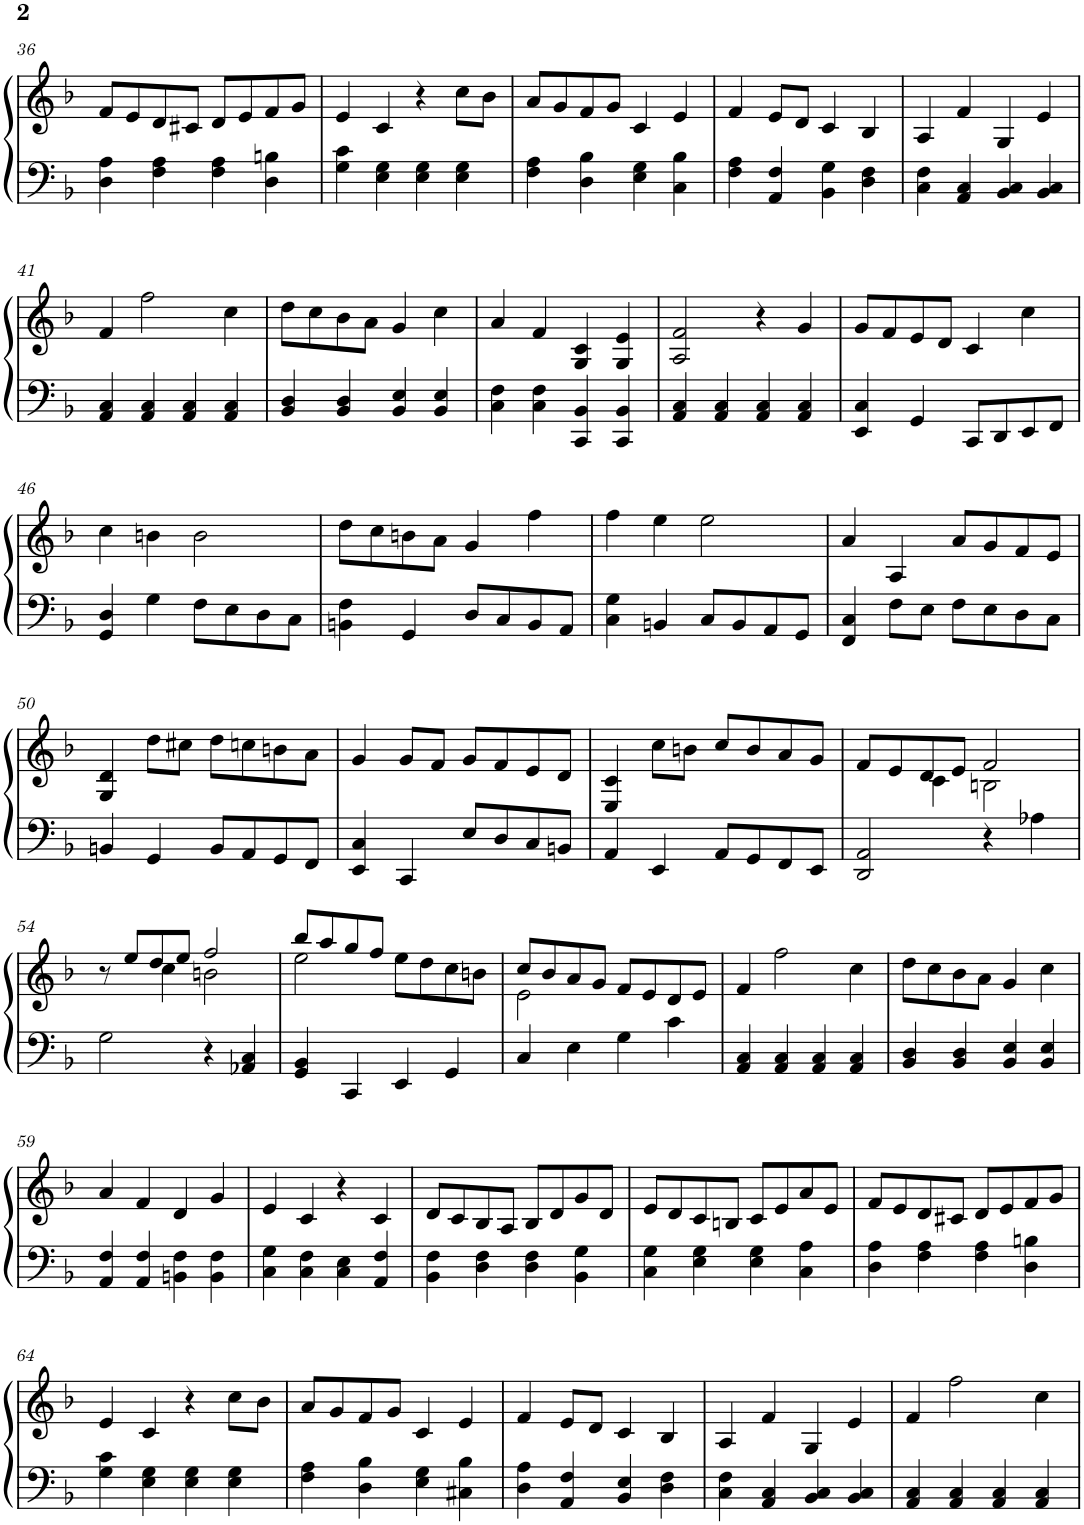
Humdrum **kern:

**kern	**kern
*part1	*part1
*staff2	*staff1
*I"Piano	*
*I'Pno.	*
!!LO:PB:g=z
*clefF4	*clefG2
*k[b-]	*k[b-]
*M2/2	*M2/2
=36	=36
4D\ 4A\	8f/L
.	8e/
4F\ 4A\	8d/
.	8c#X/J
4F\ 4A\	8d/L
.	8e/
4D\ 4Bn\	8f/
.	8g/J
=37	=37
4G\ 4c\	4e/
4E\ 4G\	4c/
4E\ 4G\	4r
4E\ 4G\	8cc\L
.	8b-\J
=38	=38
4F\ 4A\	8a/L
.	8g/
4D\ 4B-\	8f/
.	8g/J
4E\ 4G\	4c/
4C\ 4B-\	4e/
=39	=39
4F\ 4A\	4f/
4AA/ 4F/	8e/L
.	8d/J
4BB-\ 4G\	4c/
4D\ 4F\	4B-/
=40	=40
4C\ 4F\	4A/
4AA/ 4C/	4f/
4BB-/ 4C/	4G/
4BB-/ 4C/	4e/
!!LO:LB:g=z
=41	=41
4AA/ 4C/	4f/
4AA/ 4C/	2ff\
4AA/ 4C/	.
4AA/ 4C/	4cc\
=42	=42
4BB-/ 4D/	8dd\L
.	8cc\
4BB-/ 4D/	8b-\
.	8a\J
4BB-/ 4E/	4g/
4BB-/ 4E/	4cc\
=43	=43
4C\ 4F\	4a/
4C\ 4F\	4f/
4CC/ 4BB-/	4G/ 4c/
4CC/ 4BB-/	4G/ 4e/
=44	=44
4AA/ 4C/	2A/ 2f/
4AA/ 4C/	.
4AA/ 4C/	4r
4AA/ 4C/	4g/
=45	=45
4EE/ 4C/	8g/L
.	8f/
4GG/	8e/
.	8d/J
8CC/L	4c/
8DD/	.
8EE/	4cc\
8FF/J	.
!!LO:LB:g=z
=46	=46
4GG/ 4D/	4cc\
4G\	4bn\
8F\L	2b\
8E\	.
8D\	.
8C\J	.
=47	=47
4BBn\ 4F\	8dd\L
.	8cc\
4GG/	8bn\
.	8a\J
8D/L	4g/
8C/	.
8BB/	4ff\
8AA/J	.
=48	=48
4C\ 4G\	4ff\
4BBn/	4ee\
8C/L	2ee\
8BB/	.
8AA/	.
8GG/J	.
=49	=49
4FF/ 4C/	4a/
8F\L	4A/
8E\J	.
8F\L	8a/L
8E\	8g/
8D\	8f/
8C\J	8e/J
!!LO:LB:g=z
=50	=50
4BBn/	4G/ 4d/
4GG/	8dd\L
.	8cc#X\J
8BB/L	8dd\L
8AA/	8ccn\
8GG/	8bn\
8FF/J	8a\J
=51	=51
4EE/ 4C/	4g/
4CC/	8g/L
.	8f/J
8E/L	8g/L
8D/	8f/
8C/	8e/
8BBn/J	8d/J
=52	=52
4AA/	4E/ 4c/
4EE/	8cc\L
.	8bn\J
8AA/L	8cc/L
8GG/	8b/
8FF/	8a/
8EE/J	8g/J
=53	=53
*	*^
2DD/ 2AA/	8f/L	4ryy
.	8e/	.
.	8d/	4c\
.	8e/J	.
4r	2f/	2Bn\
4A-X\	.	.
!!LO:LB:g=z	!!
=54	=54	=54
2G\	8r	4ryy
.	8ee/L	.
.	8dd/	4cc\
.	8ee/J	.
4r	2ff/	2bn\
4AA-X/ 4C/	.	.
=55	=55	=55
4GG/ 4BB-/	8bb-/L	2ee\
.	8aa/	.
4CC/	8gg/	.
.	8ff/J	.
4EE/	8ee\L	2ryy
.	8dd\	.
4GG/	8cc\	.
.	8bn\J	.
=56	=56	=56
4C/	8cc/L	2e\
.	8b-/	.
4E\	8a/	.
.	8g/J	.
4G\	8f/L	2ryy
.	8e/	.
4c\	8d/	.
.	8e/J	.
*	*v	*v
=57	=57
4AA/ 4C/	4f/
4AA/ 4C/	2ff\
4AA/ 4C/	.
4AA/ 4C/	4cc\
=58	=58
4BB-/ 4D/	8dd\L
.	8cc\
4BB-/ 4D/	8b-\
.	8a\J
4BB-/ 4E/	4g/
4BB-/ 4E/	4cc\
!!LO:LB:g=z
=59	=59
4AA/ 4F/	4a/
4AA/ 4F/	4f/
4BBn\ 4F\	4d/
4BB\ 4F\	4g/
=60	=60
4C\ 4G\	4e/
4C\ 4F\	4c/
4C\ 4E\	4r
4AA/ 4F/	4c/
=61	=61
4BB-\ 4F\	8d/L
.	8c/
4D\ 4F\	8B-/
.	8A/J
4D\ 4F\	8B-/L
.	8d/
4BB-\ 4G\	8g/
.	8d/J
=62	=62
4C\ 4G\	8e/L
.	8d/
4E\ 4G\	8c/
.	8Bn/J
4E\ 4G\	8c/L
.	8e/
4C\ 4A\	8a/
.	8e/J
=63	=63
4D\ 4A\	8f/L
.	8e/
4F\ 4A\	8d/
.	8c#X/J
4F\ 4A\	8d/L
.	8e/
4D\ 4Bn\	8f/
.	8g/J
!!LO:LB:g=z
=64	=64
4G\ 4c\	4e/
4E\ 4G\	4c/
4E\ 4G\	4r
4E\ 4G\	8cc\L
.	8b-\J
=65	=65
4F\ 4A\	8a/L
.	8g/
4D\ 4B-\	8f/
.	8g/J
4E\ 4G\	4c/
4C#X\ 4B-\	4e/
=66	=66
4D\ 4A\	4f/
4AA/ 4F/	8e/L
.	8d/J
4BB-/ 4E/	4c/
4D\ 4F\	4B-/
=67	=67
4C\ 4F\	4A/
4AA/ 4C/	4f/
4BB-/ 4C/	4G/
4BB-/ 4C/	4e/
=68	=68
4AA/ 4C/	4f/
4AA/ 4C/	2ff\
4AA/ 4C/	.
4AA/ 4C/	4cc\
=	=
*-	*-
